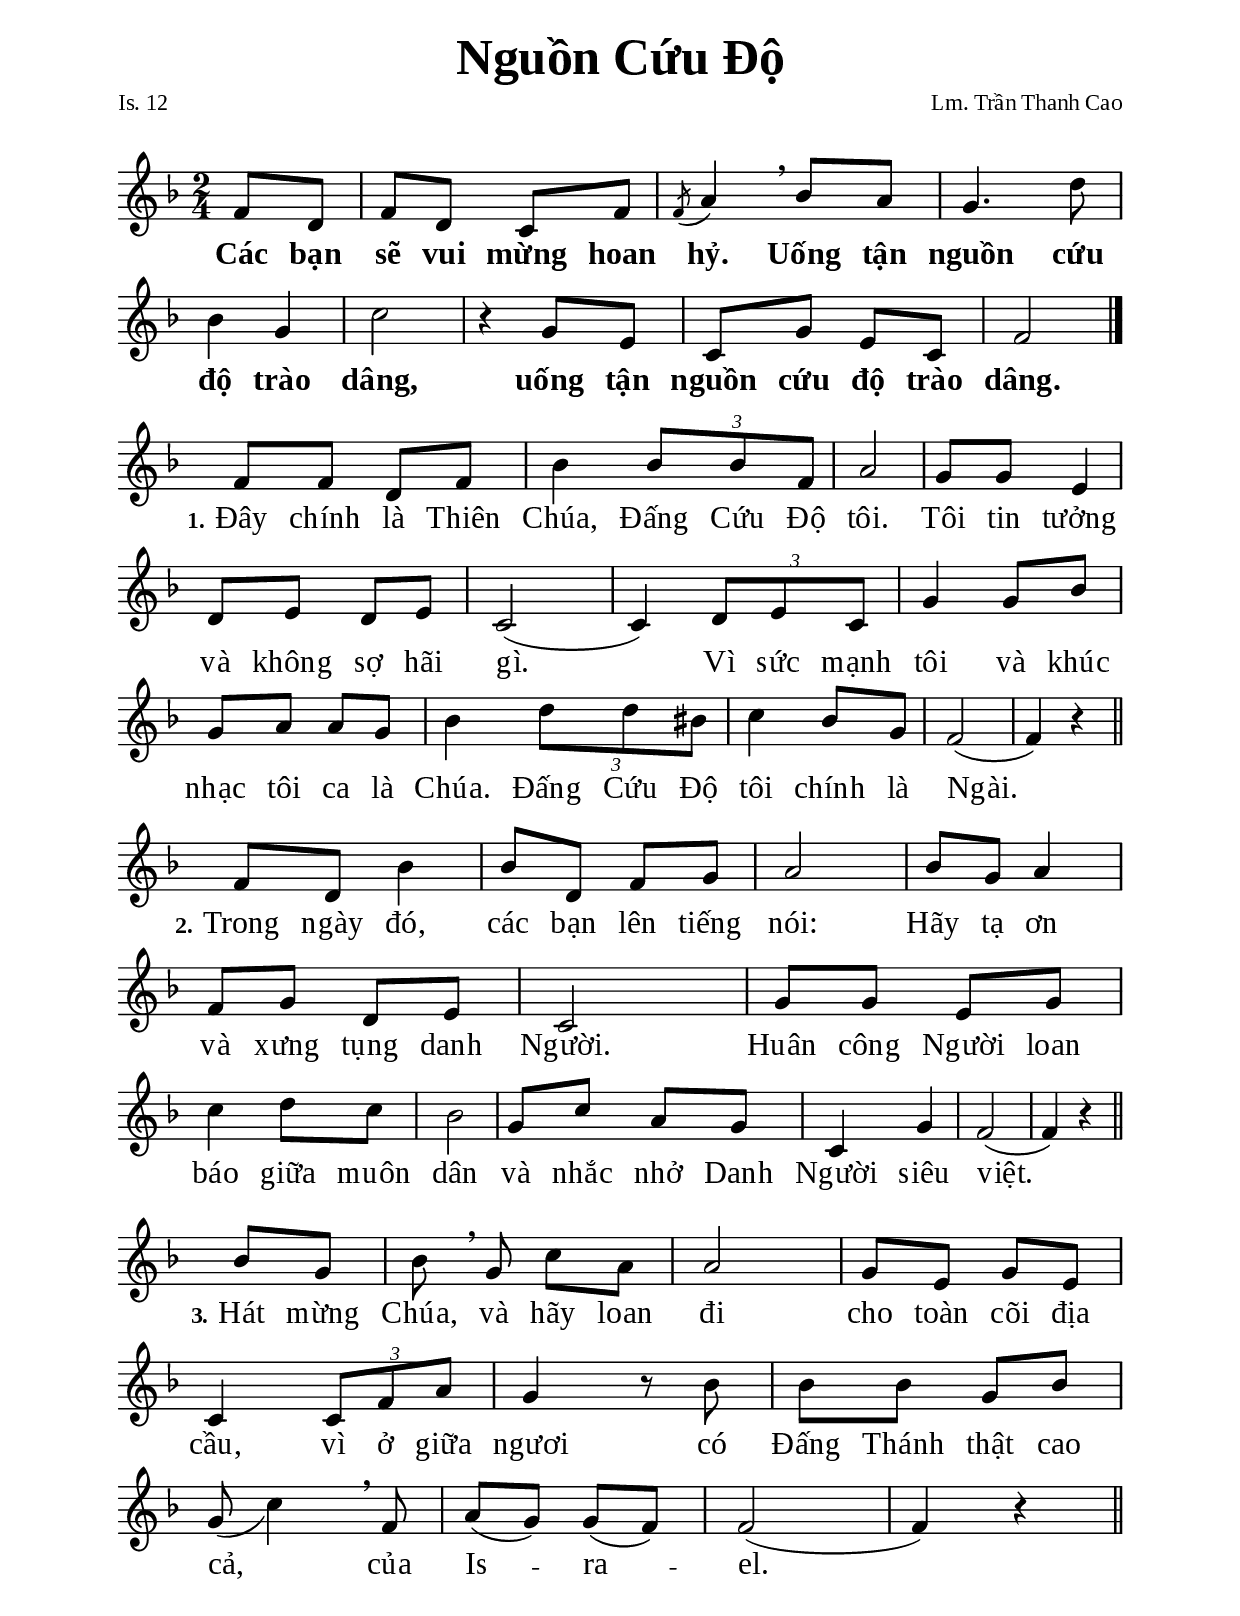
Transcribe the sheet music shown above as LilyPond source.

% Cài đặt chung
\version "2.20.0"
\include "english.ly"

\header {
  title = \markup { \fontsize #3 "Nguồn Cứu Độ" }
  poet = "Is. 12"
  composer = "Lm. Trần Thanh Cao"
  arranger = " "
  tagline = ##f
}

\paper {
  #(set-paper-size "a4")
  top-margin = 10\mm
  bottom-margin = 10\mm
  left-margin = 20\mm
  right-margin = 20\mm
  indent = #0
  #(define fonts
    (make-pango-font-tree
      "Liberation Serif"
      "Liberation Serif"
      "Liberation Serif"
      (/ 20 20)))
  page-count = #1
}

% Nhạc điệp khúc
nhacDiepKhuc = \relative c' {
  \partial 4 f8 d |
  f d c f |
  \acciaccatura f8 a4 \breathe bf8 a |
  g4. d'8 |
  bf4 g |
  c2 |
  r4 g8 e |
  c g' e c |
  f2 \bar "|."
}

% Nhạc phiên khúc
nhacPhienKhucMot = \relative c' {
  f8 f d f |
  bf4 \tuplet 3/2 { bf8 bf f } |
  a2 |
  g8 g e4 |
  d8 e d e |
  c2 ( |
  c4) \tuplet 3/2 { d8 e c } |
  g'4 g8 bf |
  g a a g |
  bf4 \tuplet 3/2 { d8 d bs } |
  c4 bf8 g |
  f2 ( |
  f4) r \bar "||"
}

nhacPhienKhucHai = \relative c' {
  f8 d bf'4 |
  bf8 d, f g |
  a2 |
  bf8 g a4 |
  f8 g d e |
  c2 |
  g'8 g e g |
  c4 d8 c |
  bf2 |
  g8 c a g |
  c,4 g' |
  f2 ( |
  f4) r \bar "||"
}

nhacPhienKhucBa = \relative c'' {
  \partial 4 bf8 g |
  bf \breathe g c a |
  a2 |
  g8 e g e |
  c4 \tuplet 3/2 { c8 f a } |
  g4 r8 bf |
  bf bf g bf |
  g _(c4) \breathe f,8 |
  a (g) g (f) |
  f2 ( |
  f4) r \bar "||"
}

% Lời điệp khúc
loiDiepKhuc = \lyricmode {
  Các bạn sẽ vui mừng hoan hỷ.
  Uống tận nguồn cứu độ trào dâng,
  uống tận nguồn cứu độ trào dâng.
}

% Lời phiên khúc
loiPhienKhucMot = \lyricmode {
  \set stanza = #"1."
  Đây chính là Thiên Chúa, Đấng Cứu Độ tôi.
  Tôi tin tưởng và không sợ hãi gì.
  Vì sức mạnh tôi và khúc nhạc tôi ca là Chúa.
  Đấng Cứu Độ tôi chính là Ngài.
}

loiPhienKhucHai = \lyricmode {
  \set stanza = #"2."
  Trong ngày đó, các bạn lên tiếng nói:
  Hãy tạ ơn và xưng tụng danh Người.
  Huân công Người loan báo giữa muôn dân
  và nhắc nhở Danh Người siêu việt.
}

loiPhienKhucBa = \lyricmode {
  \set stanza = #"3."
  Hát mừng Chúa, và hãy loan đi cho toàn cõi địa cầu,
  vì ở giữa ngươi có Đấng Thánh thật cao cả,
  của Is -- ra -- el.
}


% Dàn trang
\score {
  \new ChoirStaff <<
    \new Staff = diepKhuc \with {
        \consists "Merge_rests_engraver"
        \magnifyStaff #(magstep +1)
      }
      <<
      \new Voice = beSop {
        \key f \major \time 2/4 \stemNeutral \nhacDiepKhuc
      }
    >>
    \new Lyrics \lyricsto beSop \loiDiepKhuc
  >>
  \layout {
    \override Lyrics.LyricText.font-series = #'bold
    \override Lyrics.LyricText.font-size = #+3
    \override Lyrics.LyricSpace.minimum-distance = #2.0
    \override Score.BarNumber.break-visibility = ##(#f #f #f)
  }
}

\score {
  \new ChoirStaff <<
    \new Staff = phienKhuc \with {
        \magnifyStaff #(magstep +1)
      }
      <<
      \new Voice = beSop {
        \key f \major \time 2/4 \nhacPhienKhucMot
      }
    >>
    \new Lyrics \lyricsto beSop \loiPhienKhucMot
  >>
  \layout {
    \override Staff.TimeSignature.transparent = ##t
    \override Lyrics.LyricText.font-size = #+3
    \override Lyrics.LyricSpace.minimum-distance = #2.0
    \override Score.BarNumber.break-visibility = ##(#f #f #f)
  } 
}

\score {
  \new ChoirStaff <<
    \new Staff = phienKhuc \with {
        \magnifyStaff #(magstep +1)
      }
      <<
      \new Voice = beSop {
        \key f \major \time 2/4 \nhacPhienKhucHai
      }
    >>
    \new Lyrics \lyricsto beSop \loiPhienKhucHai
  >>
  \layout {
    \override Staff.TimeSignature.transparent = ##t
    \override Lyrics.LyricText.font-size = #+3
    \override Lyrics.LyricSpace.minimum-distance = #2.0
    \override Score.BarNumber.break-visibility = ##(#f #f #f)
  } 
}

\score {
  \new ChoirStaff <<
    \new Staff = phienKhuc \with {
        \magnifyStaff #(magstep +1)
      }
      <<
      \new Voice = beSop {
        \key f \major \time 2/4 \nhacPhienKhucBa
      }
    >>
    \new Lyrics \lyricsto beSop \loiPhienKhucBa
  >>
  \layout {
    \override Staff.TimeSignature.transparent = ##t
    \override Lyrics.LyricText.font-size = #+3
    \override Lyrics.LyricSpace.minimum-distance = #2.0
    \override Score.BarNumber.break-visibility = ##(#f #f #f)
  } 
}
